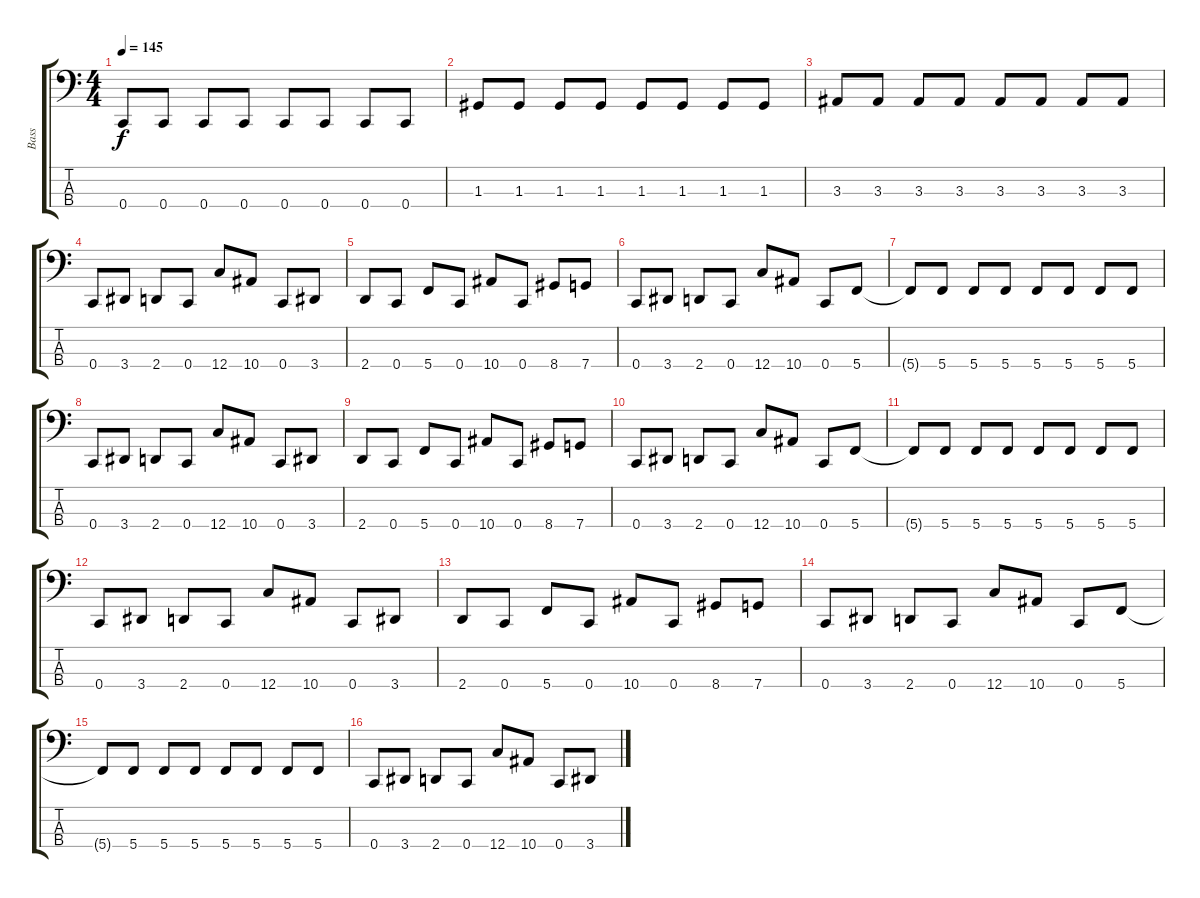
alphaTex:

\track ("Bass" "Bass") {instrument electricbassfinger}
\staff {score tabs}
\tuning (F2 C2 G1 C1) {hide}
\ts (4 4)
\tempo 145
\clef f4
\ks c
0.4.8{dy f} 0.4.8 0.4.8 0.4.8 0.4.8 0.4.8 0.4.8 0.4.8 |
1.3.8 1.3.8 1.3.8 1.3.8 1.3.8 1.3.8 1.3.8 1.3.8 |
3.3.8 3.3.8 3.3.8 3.3.8 3.3.8 3.3.8 3.3.8 3.3.8 |
0.4.8 3.4.8 2.4.8 0.4.8 12.4.8 10.4.8 0.4.8 3.4.8 |
2.4.8 0.4.8 5.4.8 0.4.8 10.4.8 0.4.8 8.4.8 7.4.8 |
0.4.8 3.4.8 2.4.8 0.4.8 12.4.8 10.4.8 0.4.8 5.4.8 |
5.4{t}.8 5.4.8 5.4.8 5.4.8 5.4.8 5.4.8 5.4.8 5.4.8 |
0.4.8 3.4.8 2.4.8 0.4.8 12.4.8 10.4.8 0.4.8 3.4.8 |
2.4.8 0.4.8 5.4.8 0.4.8 10.4.8 0.4.8 8.4.8 7.4.8 |
0.4.8 3.4.8 2.4.8 0.4.8 12.4.8 10.4.8 0.4.8 5.4.8 |
5.4{t}.8 5.4.8 5.4.8 5.4.8 5.4.8 5.4.8 5.4.8 5.4.8 |
0.4.8 3.4.8 2.4.8 0.4.8 12.4.8 10.4.8 0.4.8 3.4.8 |
2.4.8 0.4.8 5.4.8 0.4.8 10.4.8 0.4.8 8.4.8 7.4.8 |
0.4.8 3.4.8 2.4.8 0.4.8 12.4.8 10.4.8 0.4.8 5.4.8 |
5.4{t}.8 5.4.8 5.4.8 5.4.8 5.4.8 5.4.8 5.4.8 5.4.8 |
0.4.8 3.4.8 2.4.8 0.4.8 12.4.8 10.4.8 0.4.8 3.4.8
